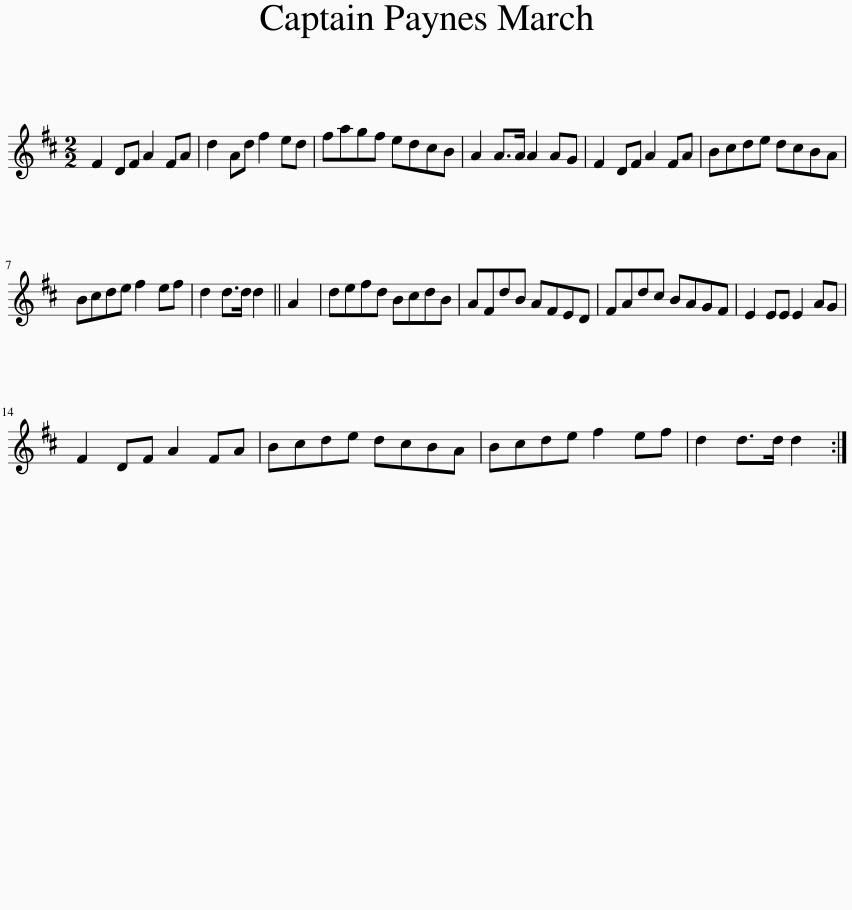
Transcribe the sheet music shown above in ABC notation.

X:1
L:1/8
M:2/2
I:linebreak $
K:D
V:1 treble
V:1
 F2 DF A2 FA | d2 Ad f2 ed | fagf edcB | A2 A>A A2 AG | F2 DF A2 FA | %5
 Bcde dcBA |$ Bcde f2 ef | d2 d>d d2 || A2 | defd BcdB | %10
 AFdB AFED | FAdc BAGF | E2 EE E2 AG |$ F2 DF A2 FA | Bcde dcBA | %15
 Bcde f2 ef | d2 d>d d2 :| %17
